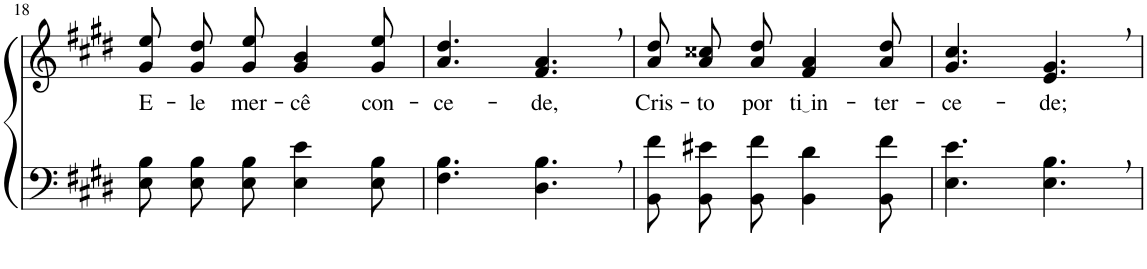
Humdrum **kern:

**kern	**kern	**text
*part2	*part1	*part1
*staff2	*staff1	*staff1
*I"Parte III e IV	*I"Parte I e II	*
!!LO:PB:g=z
*clefF4	*clefG2	*
*Trd1c3	*Trd1c3	*
*k[f#c#g#d#]	*k[f#c#g#d#]	*
*M6/8	*M6/8	*
=18	=18	=18
!	!	!LO:LY:b
8E\ 8B\L	8g#\ 8ee\L	E-
!	!	!LO:LY:b
8E\ 8B\	8g#\ 8dd#\	-le
!	!	!LO:LY:b
8E\ 8B\J	8g#\ 8ee\J	mer-
!	!	!LO:LY:b
4E\ 4e\	4g#/ 4b/	-cê
!	!	!LO:LY:b
8E\ 8B\	8g#/ 8ee/	con-
=19	=19	=19
!	!	!LO:LY:b
4.F#\ 4.B\	4.a/ 4.dd#/	-ce-
!	!	!LO:LY:b
4.D#\, 4.B\,	4.f#/, 4.a/,	-de,
=20	=20	=20
!	!	!LO:LY:b
8BB\ 8f#\L	8a\ 8dd#\L	Cris-
!	!	!LO:LY:b
8BB\ 8e#X\	8a\ 8cc##X\	-to
!	!	!LO:LY:b
8BB\ 8f#\J	8a\ 8dd#\J	por
!	!	!LO:LY:b
4BB\ 4d#\	4f#/ 4a/	ti in
!	!	!LO:LY:b
8BB\ 8f#\	8a/ 8dd#/	-ter-
=21	=21	=21
!	!	!LO:LY:b
4.E\ 4.e\	4.g#/ 4.cc#/	-ce-
!	!	!LO:LY:b
4.E\, 4.B\,	4.e/, 4.g#/,	-de;
=	=	=
*-	*-	*-
